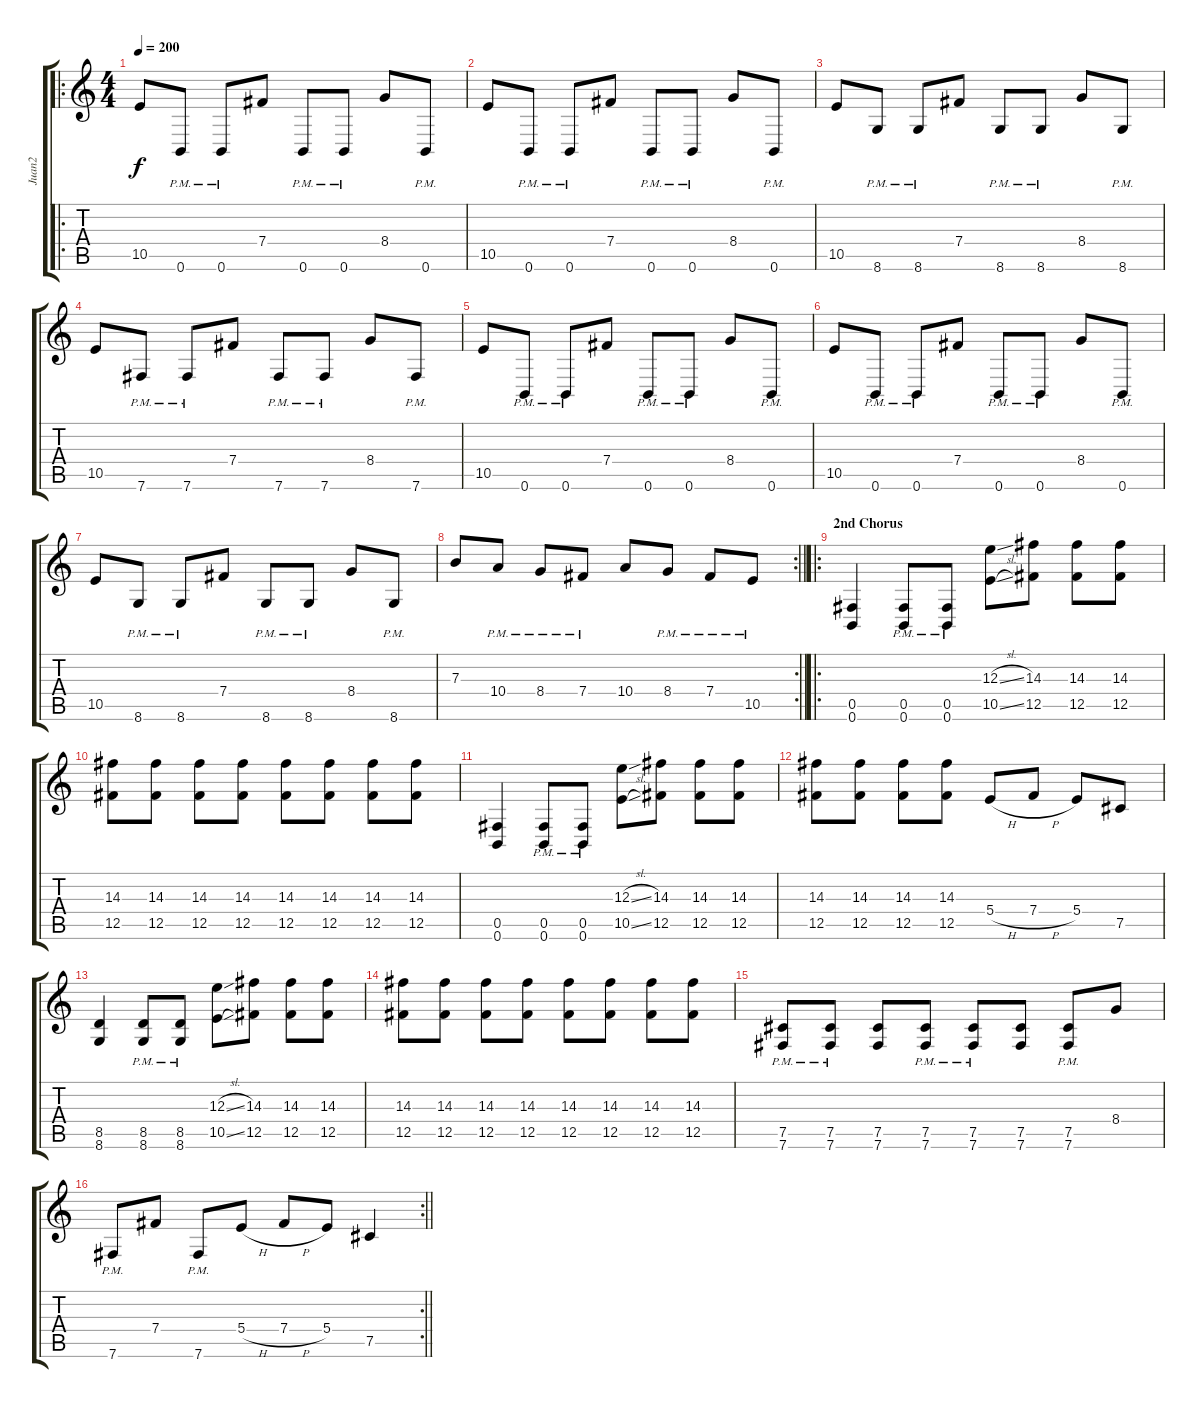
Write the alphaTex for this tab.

\track ("Juan2" "Juan2") {instrument overdrivenguitar}
\staff {score tabs}
\tuning (Db4 Ab3 E3 B2 Gb2 B1) {hide}
\ro
\ts (4 4)
\tempo 200
\clef g2
\ks c
10.5.8{dy f} 0.6{pm}.8 0.6{pm}.8 7.4.8 0.6{pm}.8 0.6{pm}.8 8.4.8 0.6{pm}.8 |
10.5.8 0.6{pm}.8 0.6{pm}.8 7.4.8 0.6{pm}.8 0.6{pm}.8 8.4.8 0.6{pm}.8 |
10.5.8 8.6{pm}.8 8.6{pm}.8 7.4.8 8.6{pm}.8 8.6{pm}.8 8.4.8 8.6{pm}.8 |
10.5.8 7.6{pm}.8 7.6{pm}.8 7.4.8 7.6{pm}.8 7.6{pm}.8 8.4.8 7.6{pm}.8 |
10.5.8 0.6{pm}.8 0.6{pm}.8 7.4.8 0.6{pm}.8 0.6{pm}.8 8.4.8 0.6{pm}.8 |
10.5.8 0.6{pm}.8 0.6{pm}.8 7.4.8 0.6{pm}.8 0.6{pm}.8 8.4.8 0.6{pm}.8 |
10.5.8 8.6{pm}.8 8.6{pm}.8 7.4.8 8.6{pm}.8 8.6{pm}.8 8.4.8 8.6{pm}.8 |
\rc 2
\barLineRight lightlight
7.3.8 10.4{pm}.8 8.4{pm}.8 7.4{pm}.8 10.4.8 8.4{pm}.8 7.4{pm}.8 10.5{pm}.8 |
\ro
\section ("" "2nd Chorus")
(0.5 0.6).4 (0.5{pm} 0.6{pm}).8 (0.5{pm} 0.6{pm}).8 (12.3{sl} 10.5{sl}).8 (14.3 12.5).8 (14.3 12.5).8 (14.3 12.5).8 |
(14.3 12.5).8 (14.3 12.5).8 (14.3 12.5).8 (14.3 12.5).8 (14.3 12.5).8 (14.3 12.5).8 (14.3 12.5).8 (14.3 12.5).8 |
(0.5 0.6).4 (0.5{pm} 0.6{pm}).8 (0.5{pm} 0.6{pm}).8 (12.3{sl} 10.5{sl}).8 (14.3 12.5).8 (14.3 12.5).8 (14.3 12.5).8 |
(14.3 12.5).8 (14.3 12.5).8 (14.3 12.5).8 (14.3 12.5).8 5.4{h}.8 7.4{h}.8 5.4.8 7.5.8 |
(8.5 8.6).4 (8.5{pm} 8.6{pm}).8 (8.5{pm} 8.6{pm}).8 (12.3{sl} 10.5{sl}).8 (14.3 12.5).8 (14.3 12.5).8 (14.3 12.5).8 |
(14.3 12.5).8 (14.3 12.5).8 (14.3 12.5).8 (14.3 12.5).8 (14.3 12.5).8 (14.3 12.5).8 (14.3 12.5).8 (14.3 12.5).8 |
(7.5{pm} 7.6{pm}).8 (7.5{pm} 7.6{pm}).8 (7.5 7.6).8 (7.5{pm} 7.6{pm}).8 (7.5{pm} 7.6{pm}).8 (7.5 7.6).8 (7.5{pm} 7.6{pm}).8 8.4.8 |
\rc 2
\barLineRight lightlight
7.6{pm}.8 7.4.8 7.6{pm}.8 5.4{h}.8 7.4{h}.8 5.4.8 7.5.4
